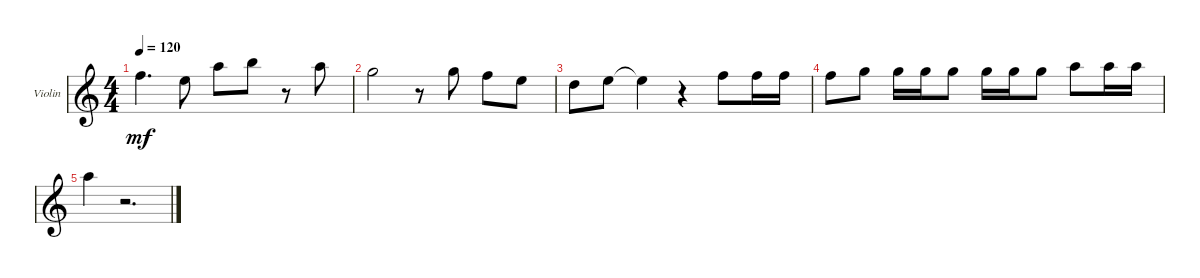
\defaultSystemsLayout 4
\bracketExtendMode groupsimilarinstruments
\firstSystemTrackNameOrientation horizontal
\otherSystemsTrackNameOrientation horizontal
\track ("Violin" "Violin") {instrument violin}
\staff {score}
\tuning (E5 A4 D4 G3)
\ts (4 4)
\tempo 120
\clef g2
\ks c
1.1.4{d dy mf instrument violin} 7.2.8 5.1.8 7.1.8 r.8 5.1.8 |
3.1.2 r.8 3.1.8 1.1.8 0.1.8 |
5.2.8 7.2.8 7.2{t}.4 r.4 1.1.8 1.1.16 1.1.16 |
1.1.8 10.2.8 10.2.16 10.2.16 10.2.8 10.2.16 10.2.16 10.2.8 12.2.8 12.2.16 12.2.16 |
19.3.4 r.2{d}
